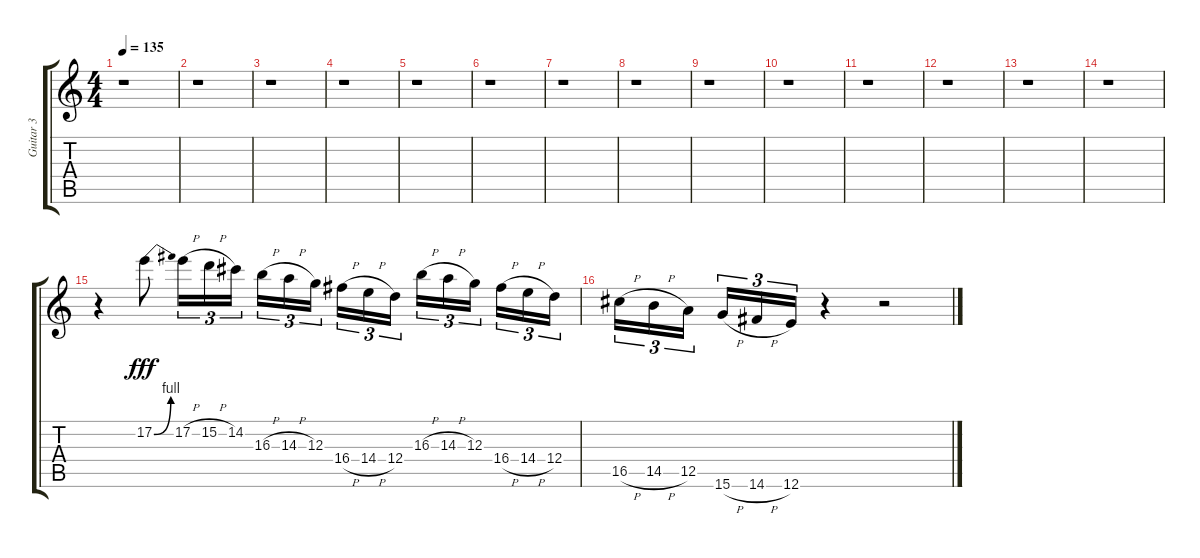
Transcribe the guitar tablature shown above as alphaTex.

\track ("Guitar 3" "Guitar 3") {instrument distortionguitar}
\staff {score tabs}
\tuning (E4 B3 G3 D3 A2 E2) {hide}
\ts (4 4)
\tempo 135
\clef g2
\ks c
r.1{dy fff} |
r.1 |
r.1 |
r.1 |
r.1 |
r.1 |
r.1 |
r.1 |
r.1 |
r.1 |
r.1 |
r.1 |
r.1 |
r.1 |
r.4 17.2{be (bend 0 0 60 4)}.8{volume 11} 17.2{h}.16{tu (3 2)} 15.2{h}.16{tu (3 2)} 14.2.16{tu (3 2)} 16.3{h}.16{tu (3 2)} 14.3{h}.16{tu (3 2)} 12.3.16{tu (3 2)} 16.4{h}.16{tu (3 2)} 14.4{h}.16{tu (3 2)} 12.4.16{tu (3 2)} 16.3{h}.16{tu (3 2)} 14.3{h}.16{tu (3 2)} 12.3.16{tu (3 2)} 16.4{h}.16{tu (3 2)} 14.4{h}.16{tu (3 2)} 12.4.16{tu (3 2)} |
16.5{h}.16{tu (3 2)} 14.5{h}.16{tu (3 2)} 12.5.16{tu (3 2)} 15.6{h}.16{tu (3 2)} 14.6{h}.16{tu (3 2)} 12.6.16{tu (3 2)} r.4 r.2
